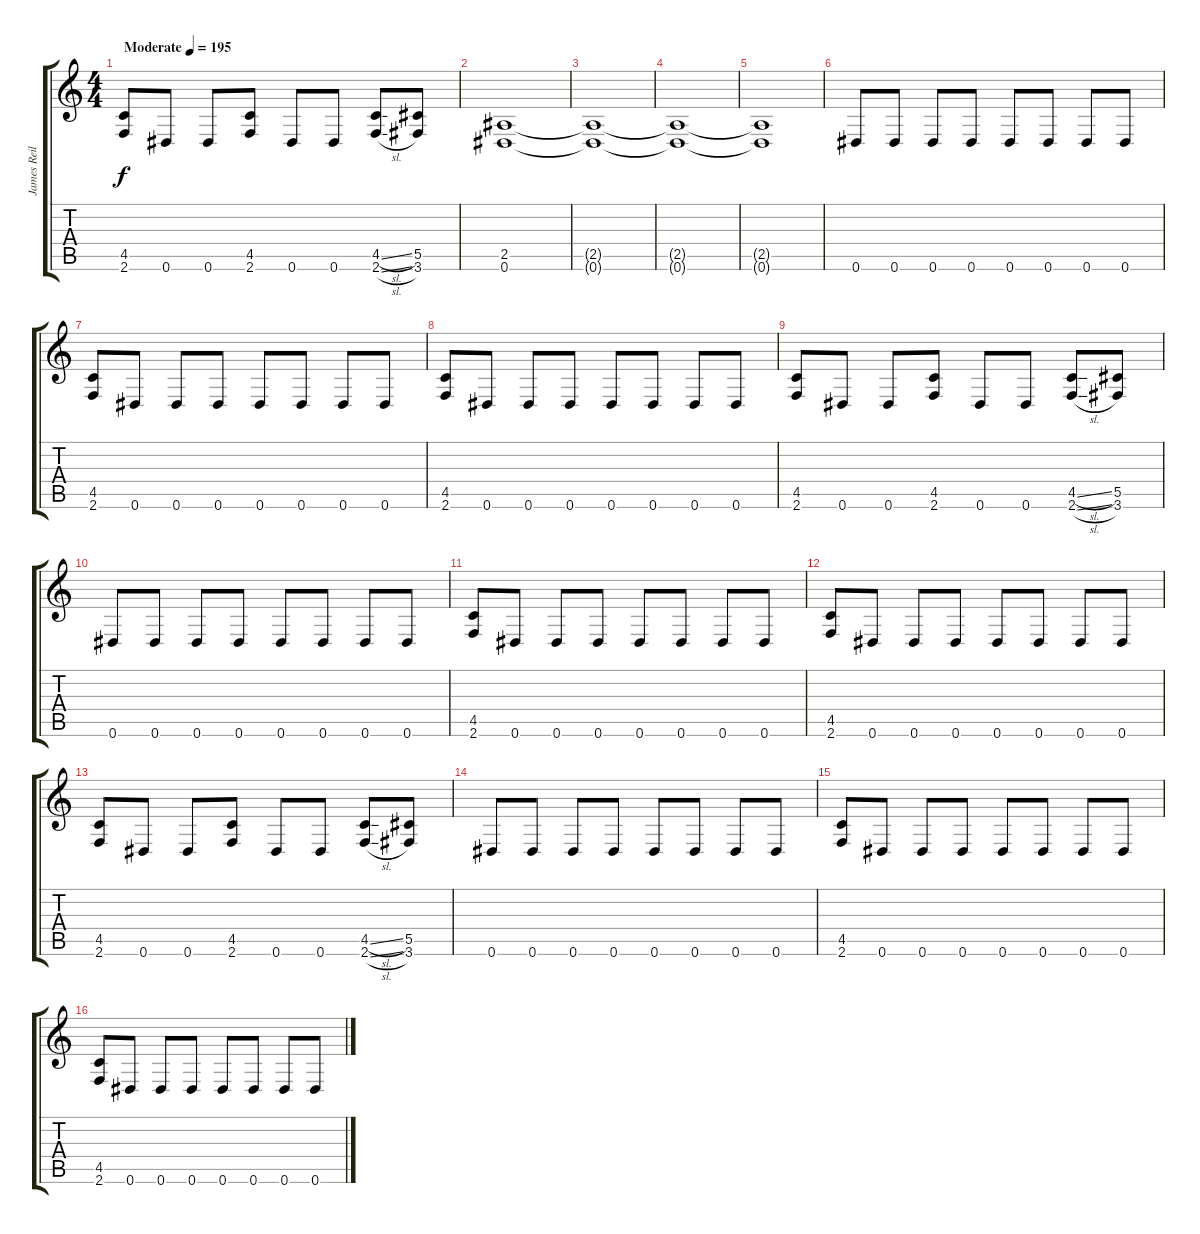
\track ("James Reilly" "James Reil") {instrument distortionguitar}
\staff {score tabs}
\tuning (Eb4 Bb3 Gb3 Db3 Ab2 Eb2) {hide}
\ts (4 4)
\tempo (195 "Moderate")
\clef g2
\ks c
(4.5 2.6).8{dy f instrument distortionguitar} 0.6.8 0.6.8 (4.5 2.6).8 0.6.8 0.6.8 (4.5{sl} 2.6{sl}).8 (5.5 3.6).8 |
(2.5 0.6).1 |
(2.5{t} 0.6{t}).1 |
(2.5{t} 0.6{t}).1 |
(2.5{t} 0.6{t}).1 |
0.6.8 0.6.8 0.6.8 0.6.8 0.6.8 0.6.8 0.6.8 0.6.8 |
(4.5 2.6).8 0.6.8 0.6.8 0.6.8 0.6.8 0.6.8 0.6.8 0.6.8 |
(4.5 2.6).8 0.6.8 0.6.8 0.6.8 0.6.8 0.6.8 0.6.8 0.6.8 |
(4.5 2.6).8 0.6.8 0.6.8 (4.5 2.6).8 0.6.8 0.6.8 (4.5{sl} 2.6{sl}).8 (5.5 3.6).8 |
0.6.8 0.6.8 0.6.8 0.6.8 0.6.8 0.6.8 0.6.8 0.6.8 |
(4.5 2.6).8 0.6.8 0.6.8 0.6.8 0.6.8 0.6.8 0.6.8 0.6.8 |
(4.5 2.6).8 0.6.8 0.6.8 0.6.8 0.6.8 0.6.8 0.6.8 0.6.8 |
(4.5 2.6).8 0.6.8 0.6.8 (4.5 2.6).8 0.6.8 0.6.8 (4.5{sl} 2.6{sl}).8 (5.5 3.6).8 |
0.6.8 0.6.8 0.6.8 0.6.8 0.6.8 0.6.8 0.6.8 0.6.8 |
(4.5 2.6).8 0.6.8 0.6.8 0.6.8 0.6.8 0.6.8 0.6.8 0.6.8 |
(4.5 2.6).8 0.6.8 0.6.8 0.6.8 0.6.8 0.6.8 0.6.8 0.6.8
